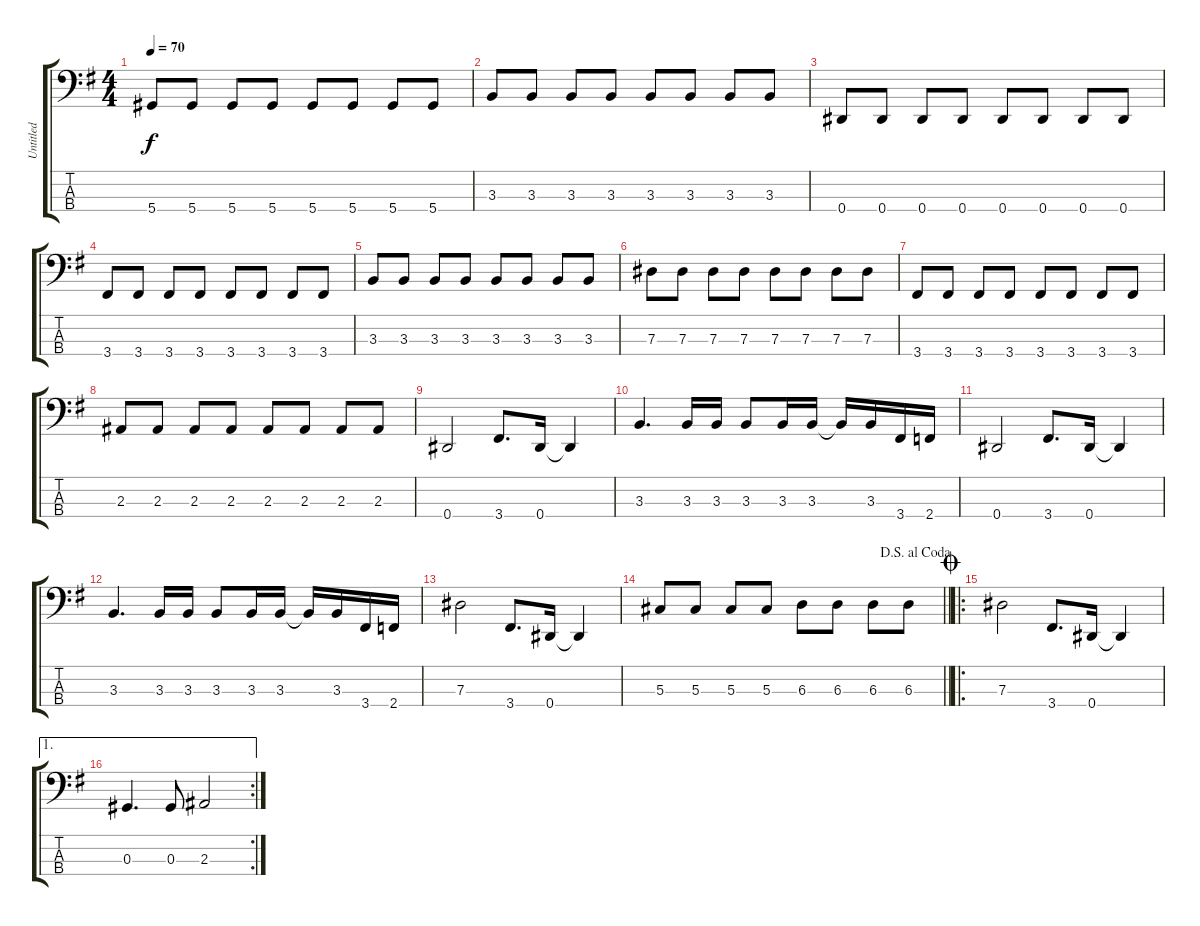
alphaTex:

\track ("Untitled" "Untitled") {instrument electricbassfinger}
\staff {score tabs}
\tuning (Gb2 Db2 Ab1 Eb1) {hide}
\ts (4 4)
\tempo 70
\clef f4
\ks g
5.4.8{dy f} 5.4.8 5.4.8 5.4.8 5.4.8 5.4.8 5.4.8 5.4.8 |
3.3.8 3.3.8 3.3.8 3.3.8 3.3.8 3.3.8 3.3.8 3.3.8 |
0.4.8 0.4.8 0.4.8 0.4.8 0.4.8 0.4.8 0.4.8 0.4.8 |
3.4.8 3.4.8 3.4.8 3.4.8 3.4.8 3.4.8 3.4.8 3.4.8 |
3.3.8 3.3.8 3.3.8 3.3.8 3.3.8 3.3.8 3.3.8 3.3.8 |
7.3.8 7.3.8 7.3.8 7.3.8 7.3.8 7.3.8 7.3.8 7.3.8 |
3.4.8 3.4.8 3.4.8 3.4.8 3.4.8 3.4.8 3.4.8 3.4.8 |
2.3.8 2.3.8 2.3.8 2.3.8 2.3.8 2.3.8 2.3.8 2.3.8 |
0.4.2 3.4.8{d} 0.4.16 0.4{t}.4 |
3.3.4{d} 3.3.16 3.3.16 3.3.8 3.3.16 3.3.16 3.3{t}.16 3.3.16 3.4.16 2.4.16 |
0.4.2 3.4.8{d} 0.4.16 0.4{t}.4 |
3.3.4{d} 3.3.16 3.3.16 3.3.8 3.3.16 3.3.16 3.3{t}.16 3.3.16 3.4.16 2.4.16 |
7.3.2 3.4.8{d} 0.4.16 0.4{t}.4 |
\jump dalsegnoalcoda
\barLineRight lightlight
5.3.8 5.3.8 5.3.8 5.3.8 6.3.8 6.3.8 6.3.8 6.3.8 |
\ro
\jump coda
7.3.2 3.4.8{d} 0.4.16 0.4{t}.4 |
\ae 1
\rc 2
0.3.4{d} 0.3.8 2.3.2
